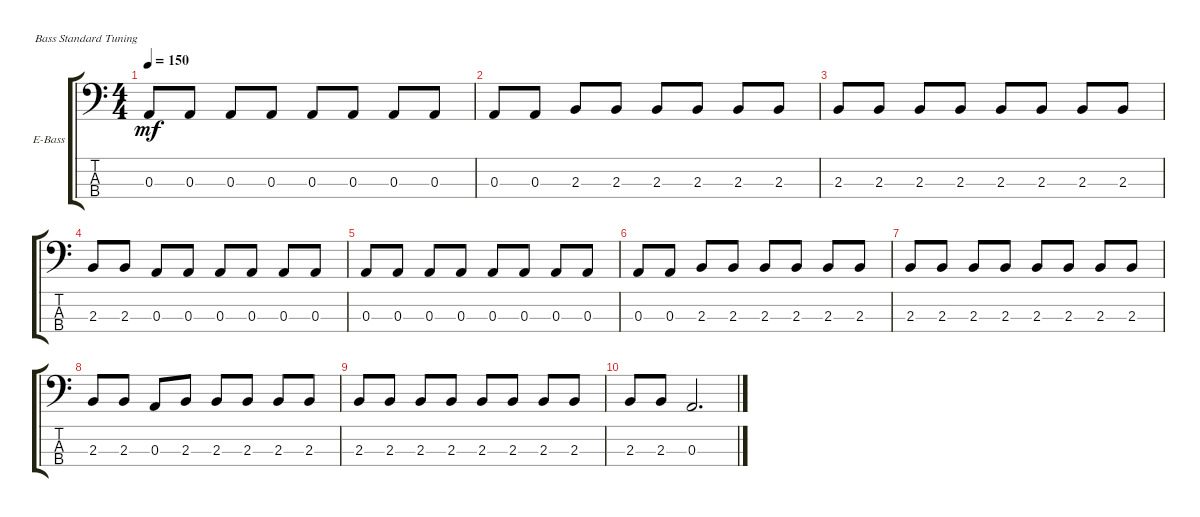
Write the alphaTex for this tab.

\defaultSystemsLayout 4
\bracketExtendMode groupsimilarinstruments
\firstSystemTrackNameOrientation horizontal
\otherSystemsTrackNameOrientation horizontal
\track ("А. Андреев (гитара)" "E-Bass") {instrument electricbassfinger}
\staff {score tabs}
\tuning (G2 D2 A1 E1)
\ts (4 4)
\tempo 150
\clef f4
\ks c
0.3.8{dy mf} 0.3.8 0.3.8 0.3.8 0.3.8 0.3.8 0.3.8 0.3.8 |
0.3.8 0.3.8 2.3.8 2.3.8 2.3.8 2.3.8 2.3.8 2.3.8 |
2.3.8 2.3.8 2.3.8 2.3.8 2.3.8 2.3.8 2.3.8 2.3.8 |
2.3.8 2.3.8 0.3.8 0.3.8 0.3.8 0.3.8 0.3.8 0.3.8 |
0.3.8 0.3.8 0.3.8 0.3.8 0.3.8 0.3.8 0.3.8 0.3.8 |
0.3.8 0.3.8 2.3.8 2.3.8 2.3.8 2.3.8 2.3.8 2.3.8 |
2.3.8 2.3.8 2.3.8 2.3.8 2.3.8 2.3.8 2.3.8 2.3.8 |
2.3.8 2.3.8 0.3.8 2.3.8 2.3.8 2.3.8 2.3.8 2.3.8 |
2.3.8 2.3.8 2.3.8 2.3.8 2.3.8 2.3.8 2.3.8 2.3.8 |
2.3.8 2.3.8 0.3.2{d}
